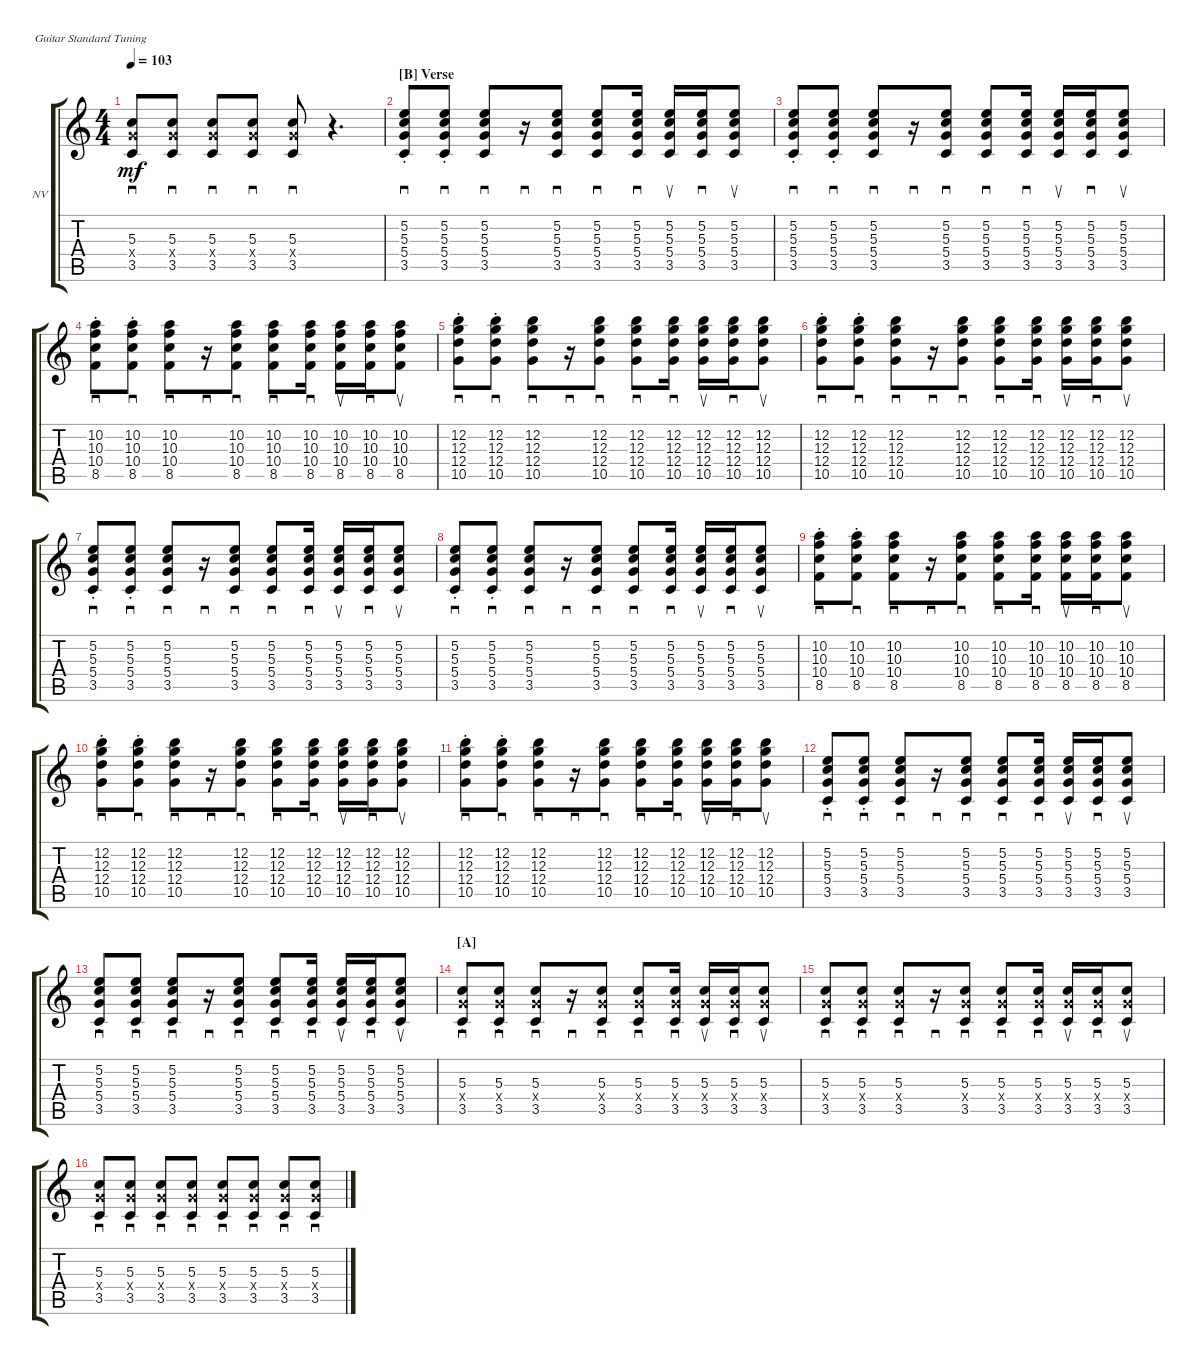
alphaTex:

\defaultSystemsLayout 4
\bracketExtendMode groupsimilarinstruments
\firstSystemTrackNameOrientation horizontal
\otherSystemsTrackNameOrientation horizontal
\track ("Nick Valensi" "NV") {instrument electricguitarclean}
\staff {score tabs}
\tuning (E4 B3 G3 D3 A2 E2)
\ts (4 4)
\tempo 103
\clef g2
\ks c
(3.5 5.3 5.4{x}).8{sd dy mf} (3.5 5.3 5.4{x}).8{sd} (3.5 5.3 5.4{x}).8{sd} (3.5 5.3 5.4{x}).8{sd} (3.5 5.3 5.4{x}).8{sd} r.4{d} |
\section ("B" "Verse")
(3.5{st} 5.4{st} 5.3{st} 5.2{st}).8{sd} (3.5{st} 5.4{st} 5.3{st} 5.2{st}).8{sd} (3.5 5.4 5.3 5.2).8{sd} r.16{sd} (3.5 5.4 5.3 5.2).8{sd} (3.5 5.4 5.3 5.2).8{sd} (3.5 5.4 5.3 5.2).16{sd} (3.5 5.4 5.3 5.2).16{su} (3.5 5.4 5.3 5.2).16{sd} (3.5 5.4 5.3 5.2).8{su} |
(3.5{st} 5.4{st} 5.3{st} 5.2{st}).8{sd} (3.5{st} 5.4{st} 5.3{st} 5.2{st}).8{sd} (3.5 5.4 5.3 5.2).8{sd} r.16{sd} (3.5 5.4 5.3 5.2).8{sd} (3.5 5.4 5.3 5.2).8{sd} (3.5 5.4 5.3 5.2).16{sd} (3.5 5.4 5.3 5.2).16{su} (3.5 5.4 5.3 5.2).16{sd} (3.5 5.4 5.3 5.2).8{su} |
(8.5{st} 10.4{st} 10.3{st} 10.2{st}).8{sd} (8.5{st} 10.4{st} 10.3{st} 10.2{st}).8{sd} (8.5 10.4 10.3 10.2).8{sd} r.16{sd} (8.5 10.4 10.3 10.2).8{sd} (8.5 10.4 10.3 10.2).8{sd} (8.5 10.4 10.3 10.2).16{sd} (8.5 10.4 10.3 10.2).16{su} (8.5 10.4 10.3 10.2).16{sd} (8.5 10.4 10.3 10.2).8{su} |
(10.5{st} 12.4{st} 12.3{st} 12.2{st}).8{sd} (10.5{st} 12.4{st} 12.3{st} 12.2{st}).8{sd} (10.5 12.4 12.3 12.2).8{sd} r.16{sd} (10.5 12.4 12.3 12.2).8{sd} (10.5 12.4 12.3 12.2).8{sd} (10.5 12.4 12.3 12.2).16{sd} (10.5 12.4 12.3 12.2).16{su} (10.5 12.4 12.3 12.2).16{sd} (10.5 12.4 12.3 12.2).8{su} |
(10.5{st} 12.4{st} 12.3{st} 12.2{st}).8{sd} (10.5{st} 12.4{st} 12.3{st} 12.2{st}).8{sd} (10.5 12.4 12.3 12.2).8{sd} r.16{sd} (10.5 12.4 12.3 12.2).8{sd} (10.5 12.4 12.3 12.2).8{sd} (10.5 12.4 12.3 12.2).16{sd} (10.5 12.4 12.3 12.2).16{su} (10.5 12.4 12.3 12.2).16{sd} (10.5 12.4 12.3 12.2).8{su} |
(3.5{st} 5.4{st} 5.3{st} 5.2{st}).8{sd} (3.5{st} 5.4{st} 5.3{st} 5.2{st}).8{sd} (3.5 5.4 5.3 5.2).8{sd} r.16{sd} (3.5 5.4 5.3 5.2).8{sd} (3.5 5.4 5.3 5.2).8{sd} (3.5 5.4 5.3 5.2).16{sd} (3.5 5.4 5.3 5.2).16{su} (3.5 5.4 5.3 5.2).16{sd} (3.5 5.4 5.3 5.2).8{su} |
(3.5{st} 5.4{st} 5.3{st} 5.2{st}).8{sd} (3.5{st} 5.4{st} 5.3{st} 5.2{st}).8{sd} (3.5 5.4 5.3 5.2).8{sd} r.16{sd} (3.5 5.4 5.3 5.2).8{sd} (3.5 5.4 5.3 5.2).8{sd} (3.5 5.4 5.3 5.2).16{sd} (3.5 5.4 5.3 5.2).16{su} (3.5 5.4 5.3 5.2).16{sd} (3.5 5.4 5.3 5.2).8{su} |
(8.5{st} 10.4{st} 10.3{st} 10.2{st}).8{sd} (8.5{st} 10.4{st} 10.3{st} 10.2{st}).8{sd} (8.5 10.4 10.3 10.2).8{sd} r.16{sd} (8.5 10.4 10.3 10.2).8{sd} (8.5 10.4 10.3 10.2).8{sd} (8.5 10.4 10.3 10.2).16{sd} (8.5 10.4 10.3 10.2).16{su} (8.5 10.4 10.3 10.2).16{sd} (8.5 10.4 10.3 10.2).8{su} |
(10.5{st} 12.4{st} 12.3{st} 12.2{st}).8{sd} (10.5{st} 12.4{st} 12.3{st} 12.2{st}).8{sd} (10.5 12.4 12.3 12.2).8{sd} r.16{sd} (10.5 12.4 12.3 12.2).8{sd} (10.5 12.4 12.3 12.2).8{sd} (10.5 12.4 12.3 12.2).16{sd} (10.5 12.4 12.3 12.2).16{su} (10.5 12.4 12.3 12.2).16{sd} (10.5 12.4 12.3 12.2).8{su} |
(10.5{st} 12.4{st} 12.3{st} 12.2{st}).8{sd} (10.5{st} 12.4{st} 12.3{st} 12.2{st}).8{sd} (10.5 12.4 12.3 12.2).8{sd} r.16{sd} (10.5 12.4 12.3 12.2).8{sd} (10.5 12.4 12.3 12.2).8{sd} (10.5 12.4 12.3 12.2).16{sd} (10.5 12.4 12.3 12.2).16{su} (10.5 12.4 12.3 12.2).16{sd} (10.5 12.4 12.3 12.2).8{su} |
(3.5{st} 5.4{st} 5.3{st} 5.2{st}).8{sd} (3.5{st} 5.4{st} 5.3{st} 5.2{st}).8{sd} (3.5 5.4 5.3 5.2).8{sd} r.16{sd} (3.5 5.4 5.3 5.2).8{sd} (3.5 5.4 5.3 5.2).8{sd} (3.5 5.4 5.3 5.2).16{sd} (3.5 5.4 5.3 5.2).16{su} (3.5 5.4 5.3 5.2).16{sd} (3.5 5.4 5.3 5.2).8{su} |
(3.5{st} 5.4{st} 5.3{st} 5.2{st}).8{sd} (3.5{st} 5.4{st} 5.3{st} 5.2{st}).8{sd} (3.5 5.4 5.3 5.2).8{sd} r.16{sd} (3.5 5.4 5.3 5.2).8{sd} (3.5 5.4 5.3 5.2).8{sd} (3.5 5.4 5.3 5.2).16{sd} (3.5 5.4 5.3 5.2).16{su} (3.5 5.4 5.3 5.2).16{sd} (3.5 5.4 5.3 5.2).8{su} |
\section ("A" "")
(3.5{st} 5.4{st x} 5.3{st}).8{sd} (3.5{st} 5.4{st x} 5.3{st}).8{sd} (3.5 5.4{x} 5.3).8{sd} r.16{sd} (3.5 5.4{x} 5.3).8{sd} (3.5 5.4{x} 5.3).8{sd} (3.5 5.4{x} 5.3).16{sd} (3.5 5.4{x} 5.3).16{su} (3.5 5.4{x} 5.3).16{sd} (3.5 5.4{x} 5.3).8{su} |
(3.5{st} 5.4{st x} 5.3{st}).8{sd} (3.5{st} 5.4{st x} 5.3{st}).8{sd} (3.5 5.4{x} 5.3).8{sd} r.16{sd} (3.5 5.4{x} 5.3).8{sd} (3.5 5.4{x} 5.3).8{sd} (3.5 5.4{x} 5.3).16{sd} (3.5 5.4{x} 5.3).16{su} (3.5 5.4{x} 5.3).16{sd} (3.5 5.4{x} 5.3).8{su} |
(3.5 5.3 5.4{x}).8{sd} (3.5 5.3 5.4{x}).8{sd} (3.5 5.3 5.4{x}).8{sd} (3.5 5.3 5.4{x}).8{sd} (3.5 5.3 5.4{x}).8{sd} (3.5 5.3 5.4{x}).8{sd} (3.5 5.3 5.4{x}).8{sd} (3.5 5.3 5.4{x}).8{sd}
